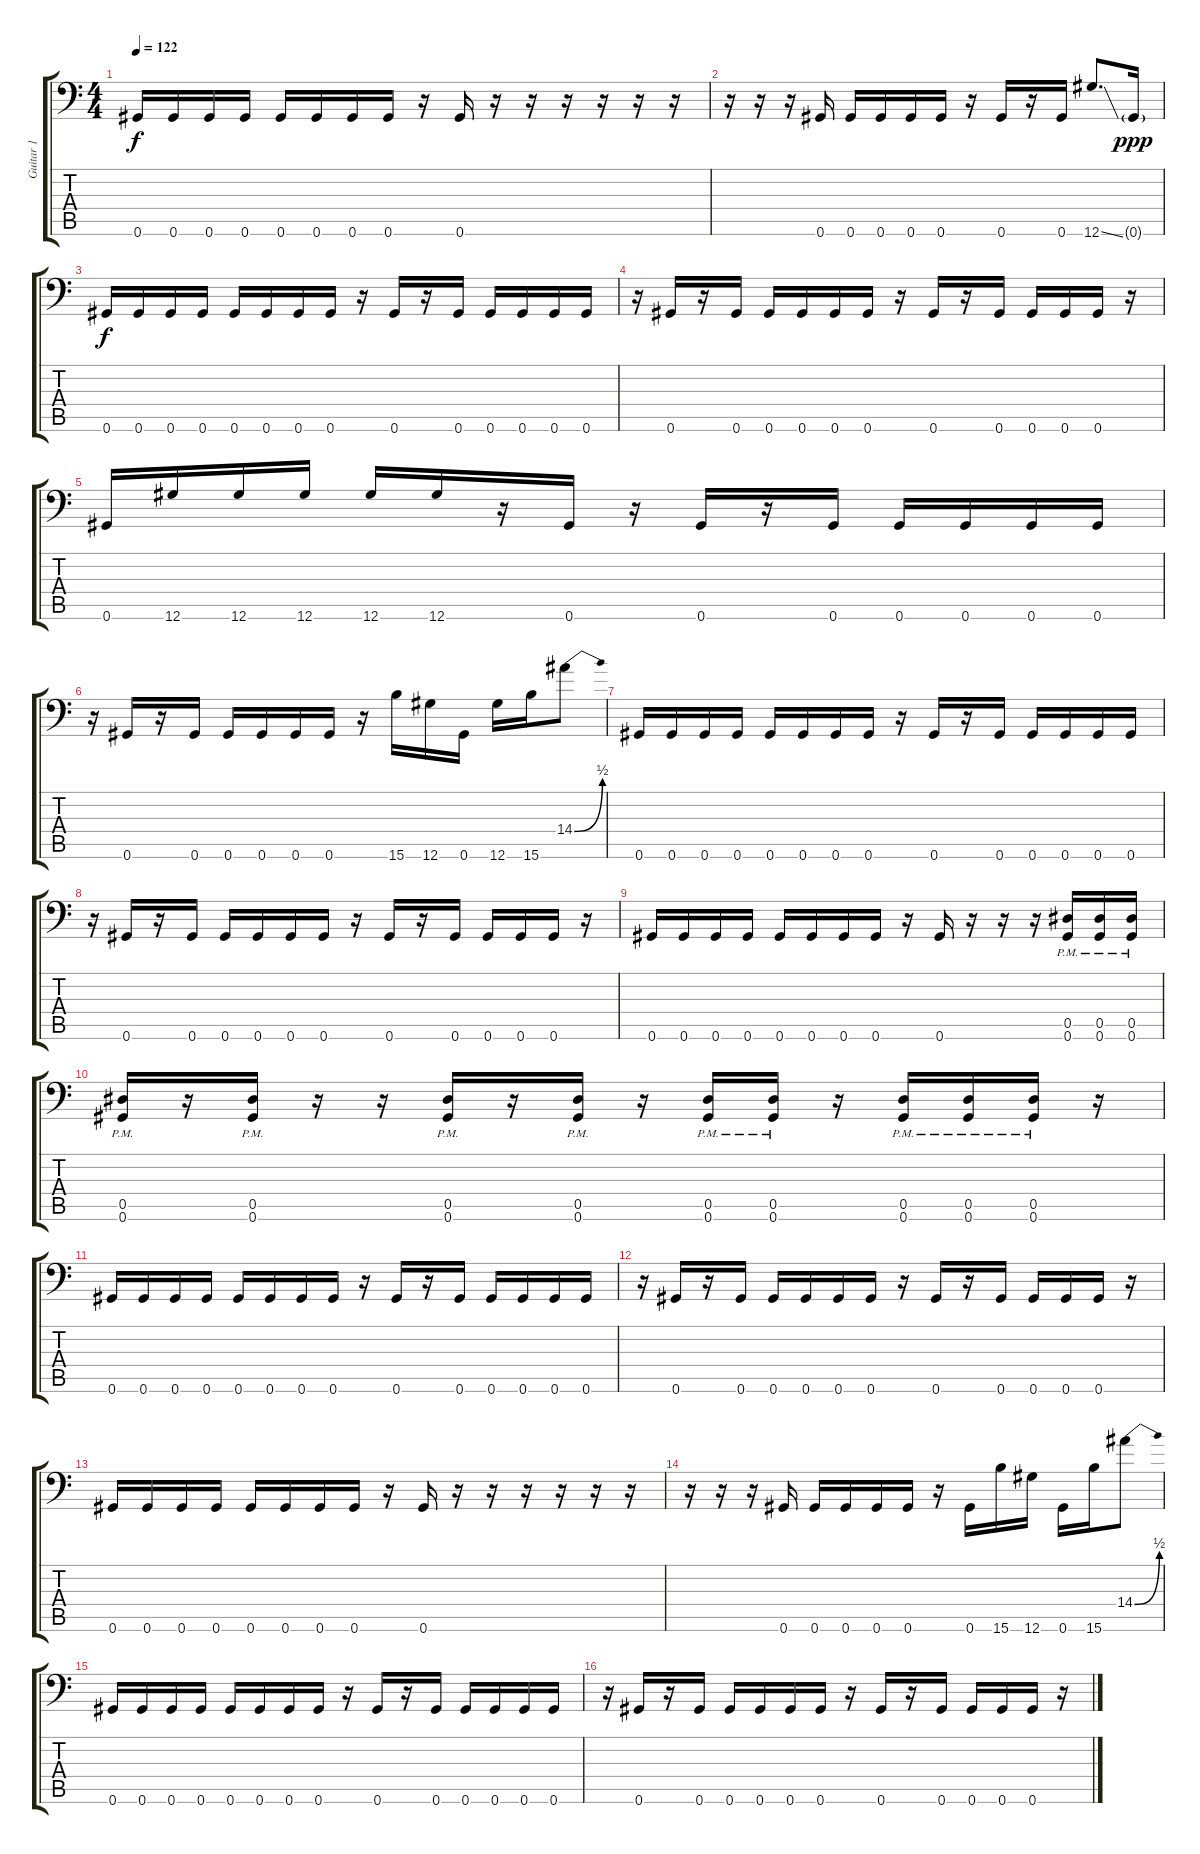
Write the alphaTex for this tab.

\track ("Guitar 1" "Guitar 1") {instrument distortionguitar}
\staff {score tabs}
\tuning (Bb3 F3 Db3 Ab2 Eb2 Ab1) {hide}
\ts (4 4)
\tempo 122
\clef f4
\ks c
0.6.16{dy f} 0.6.16 0.6.16 0.6.16 0.6.16 0.6.16 0.6.16 0.6.16 r.16 0.6.16 r.16 r.16 r.16 r.16 r.16 r.16 |
r.16 r.16 r.16 0.6.16 0.6.16 0.6.16 0.6.16 0.6.16 r.16 0.6.16 r.16 0.6.16 12.6{ss}.8{d} 0.6{g}.16{dy ppp} |
0.6.16{dy f} 0.6.16 0.6.16 0.6.16 0.6.16 0.6.16 0.6.16 0.6.16 r.16 0.6.16 r.16 0.6.16 0.6.16 0.6.16 0.6.16 0.6.16 |
r.16 0.6.16 r.16 0.6.16 0.6.16 0.6.16 0.6.16 0.6.16 r.16 0.6.16 r.16 0.6.16 0.6.16 0.6.16 0.6.16 r.16 |
0.6.16 12.6.16 12.6.16 12.6.16 12.6.16 12.6.16 r.16 0.6.16 r.16 0.6.16 r.16 0.6.16 0.6.16 0.6.16 0.6.16 0.6.16 |
r.16 0.6.16 r.16 0.6.16 0.6.16 0.6.16 0.6.16 0.6.16 r.16 15.6.16 12.6.16 0.6.16 12.6.16 15.6.16 14.4{be (bend 0 0 60 2)}.8 |
0.6.16 0.6.16 0.6.16 0.6.16 0.6.16 0.6.16 0.6.16 0.6.16 r.16 0.6.16 r.16 0.6.16 0.6.16 0.6.16 0.6.16 0.6.16 |
r.16 0.6.16 r.16 0.6.16 0.6.16 0.6.16 0.6.16 0.6.16 r.16 0.6.16 r.16 0.6.16 0.6.16 0.6.16 0.6.16 r.16 |
0.6.16 0.6.16 0.6.16 0.6.16 0.6.16 0.6.16 0.6.16 0.6.16 r.16 0.6.16 r.16 r.16 r.16 (0.5{pm} 0.6{pm}).16 (0.5{pm} 0.6{pm}).16 (0.5{pm} 0.6{pm}).16 |
(0.5{pm} 0.6{pm}).16 r.16 (0.5{pm} 0.6{pm}).16 r.16 r.16 (0.5{pm} 0.6{pm}).16 r.16 (0.5{pm} 0.6{pm}).16 r.16 (0.5{pm} 0.6{pm}).16 (0.5{pm} 0.6{pm}).16 r.16 (0.5{pm} 0.6{pm}).16 (0.5{pm} 0.6{pm}).16 (0.5{pm} 0.6{pm}).16 r.16 |
0.6.16 0.6.16 0.6.16 0.6.16 0.6.16 0.6.16 0.6.16 0.6.16 r.16 0.6.16 r.16 0.6.16 0.6.16 0.6.16 0.6.16 0.6.16 |
r.16 0.6.16 r.16 0.6.16 0.6.16 0.6.16 0.6.16 0.6.16 r.16 0.6.16 r.16 0.6.16 0.6.16 0.6.16 0.6.16 r.16 |
0.6.16 0.6.16 0.6.16 0.6.16 0.6.16 0.6.16 0.6.16 0.6.16 r.16 0.6.16 r.16 r.16 r.16 r.16 r.16 r.16 |
r.16 r.16 r.16 0.6.16 0.6.16 0.6.16 0.6.16 0.6.16 r.16 0.6.16 15.6.16 12.6.16 0.6.16 15.6.16 14.4{be (bend 0 0 60 2)}.8 |
0.6.16 0.6.16 0.6.16 0.6.16 0.6.16 0.6.16 0.6.16 0.6.16 r.16 0.6.16 r.16 0.6.16 0.6.16 0.6.16 0.6.16 0.6.16 |
r.16 0.6.16 r.16 0.6.16 0.6.16 0.6.16 0.6.16 0.6.16 r.16 0.6.16 r.16 0.6.16 0.6.16 0.6.16 0.6.16 r.16
